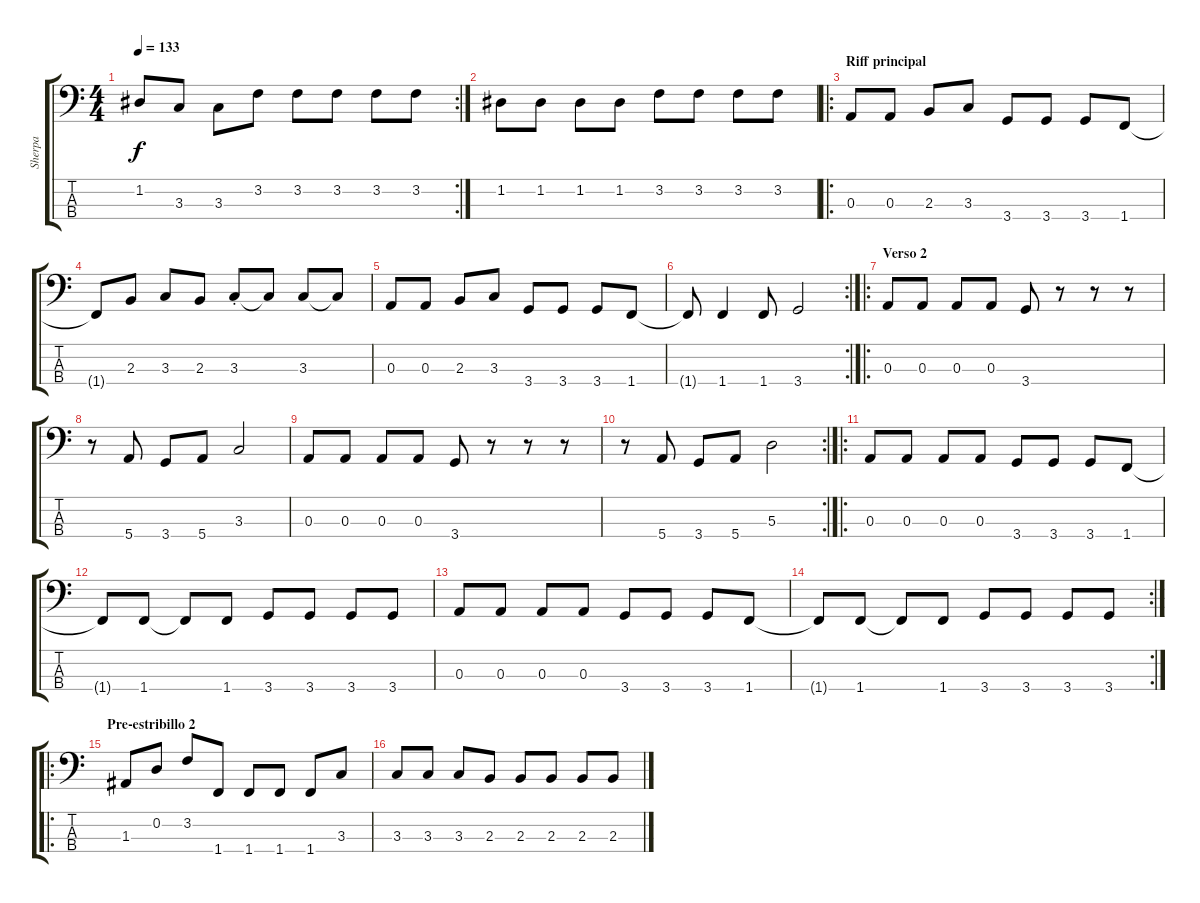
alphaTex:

\track ("Sherpa" "Sherpa") {instrument electricbasspick}
\staff {score tabs}
\tuning (G2 D2 A1 E1) {hide}
\rc 2
\ts (4 4)
\tempo 133
\clef f4
\ks c
1.2.8{dy f} 3.3.8 3.3.8 3.2.8 3.2.8 3.2.8 3.2.8 3.2.8 |
1.2.8 1.2.8 1.2.8 1.2.8 3.2.8 3.2.8 3.2.8 3.2.8 |
\ro
\section ("" "Riff principal")
0.3.8 0.3.8 2.3.8 3.3.8 3.4.8 3.4.8 3.4.8 1.4.8 |
1.4{t}.8 2.3.8 3.3.8 2.3.8 3.3{st}.8 3.3{t}.8 3.3.8 3.3{t}.8 |
0.3.8 0.3.8 2.3.8 3.3.8 3.4.8 3.4.8 3.4.8 1.4.8 |
\rc 2
1.4{t}.8 1.4.4 1.4.8 3.4.2 |
\ro
\section ("" "Verso 2")
0.3.8 0.3.8 0.3.8 0.3.8 3.4.8 r.8 r.8 r.8 |
r.8 5.4.8 3.4.8 5.4.8 3.3.2 |
0.3.8 0.3.8 0.3.8 0.3.8 3.4.8 r.8 r.8 r.8 |
\rc 2
r.8 5.4.8 3.4.8 5.4.8 5.3.2 |
\ro
0.3.8 0.3.8 0.3.8 0.3.8 3.4.8 3.4.8 3.4.8 1.4.8 |
1.4{t}.8 1.4.8 1.4{t}.8 1.4.8 3.4.8 3.4.8 3.4.8 3.4.8 |
0.3.8 0.3.8 0.3.8 0.3.8 3.4.8 3.4.8 3.4.8 1.4.8 |
\rc 2
1.4{t}.8 1.4.8 1.4{t}.8 1.4.8 3.4.8 3.4.8 3.4.8 3.4.8 |
\ro
\section ("" "Pre-estribillo 2")
1.3.8 0.2.8 3.2.8 1.4.8 1.4.8 1.4.8 1.4.8 3.3.8 |
3.3.8 3.3.8 3.3.8 2.3.8 2.3.8 2.3.8 2.3.8 2.3.8
